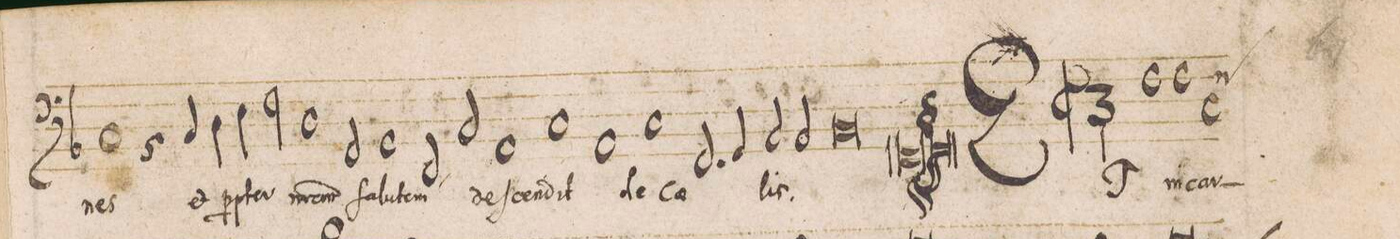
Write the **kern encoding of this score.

**kern	**text
*I"BASVS	*
*clefF4	*
*k[b-]	*
*met(C|)	*
*M2/1	*
1C	-nes
=60-	=60-
4r	.
4C/	et
4D\	p(ro)-
4E\	-pter
2F\	n(o-
1D\	-st)ram
=61-	=61-
2AA/	Sa-
1BB-	-lu-
=62-	=62-
2FF,/	-tem
2C/	de-
1AA	-ſcen-
=63-	=63-
1C	-dit
1AA	de
=64-	=64-
1C	Cae-
2.FF/	.
4GG/	.
=65-	=65-
2AA/	.
2AA/	.
0BB-	.
=66-	=66-
1FFl;	-lis.
=67||-	=67||-
*M3/1	*
1F	ET
1F	in-
*custos:F	*
1C	-car-
=68-	=68-
*-	*-
